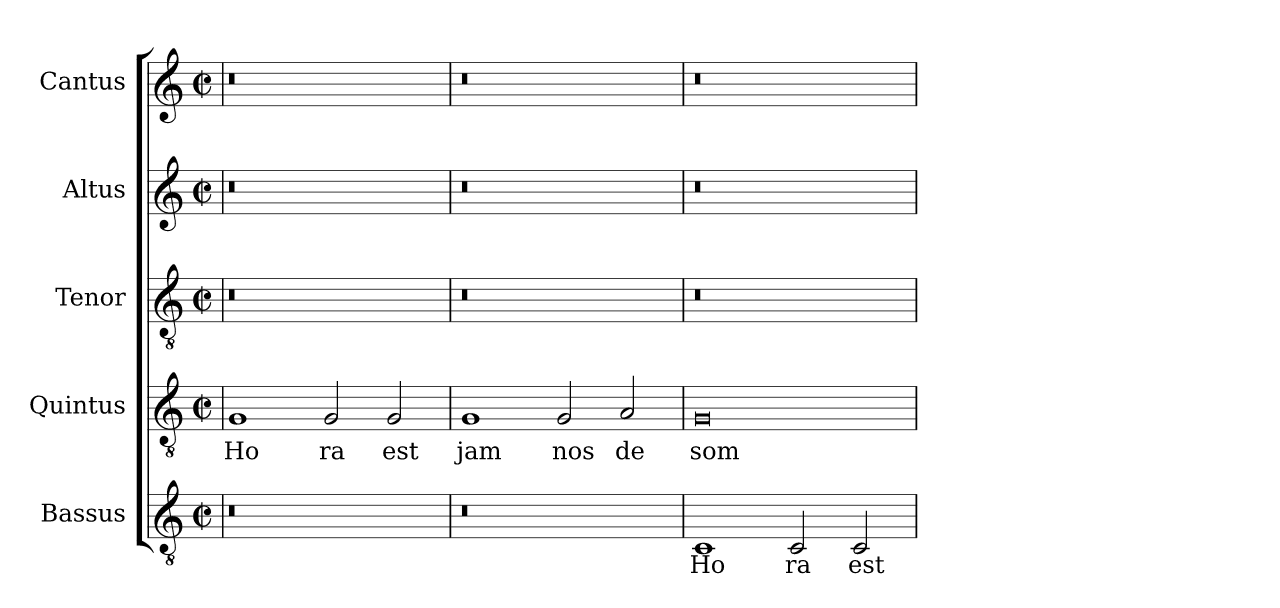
**kern	**text	**kern	**text	**kern	**kern	**kern
*part5	*part5	*part4	*part4	*part3	*part2	*part1
*staff5	*staff5	*staff4	*staff4	*staff3	*staff2	*staff1
*I"Bassus	*	*I"Quintus	*	*I"Tenor	*I"Altus	*I"Cantus
!!LO:PB:g=z
*stria5	*	*stria5	*	*stria5	*stria5	*stria5
*clefGv2	*	*clefGv2	*	*clefGv2	*clefG2	*clefG2
*M2/2	*	*M2/2	*	*M2/2	*M2/2	*M2/2
*met(c|)	*	*met(c|)	*	*met(c|)	*met(c|)	*met(c|)
=1	=1!	=1	=1!	=1	=1	=1!
!	!	!	!LO:LY:b:cj	!	!	!
0r	.	1G	Ho	0r	0r	0r
!	!	!	!LO:LY:b:cj	!	!	!
.	.	2G/	ra	.	.	.
!	!	!	!LO:LY:b:cj	!	!	!
.	.	2G/	est	.	.	.
=2	=2	=2	=2	=2	=2	=2
!	!	!	!LO:LY:b:cj	!	!	!
0r	.	1G	jam	0r	0r	0r
!	!	!	!LO:LY:b:cj	!	!	!
.	.	2G/	nos	.	.	.
!	!	!	!LO:LY:b:cj	!	!	!
.	.	2A/	de	.	.	.
=3	=3	=3	=3	=3	=3	=3
!	!LO:LY:b:cj	!	!LO:LY:b:cj	!	!	!
1C	Ho	0G	som	0r	0r	0r
!	!LO:LY:b:cj	!	!	!	!	!
2C/	ra	.	.	.	.	.
!	!LO:LY:b:cj	!	!	!	!	!
2C/	est	.	.	.	.	.
=	=	=	=	=	=	=
*-	*-	*-	*-	*-	*-	*-
